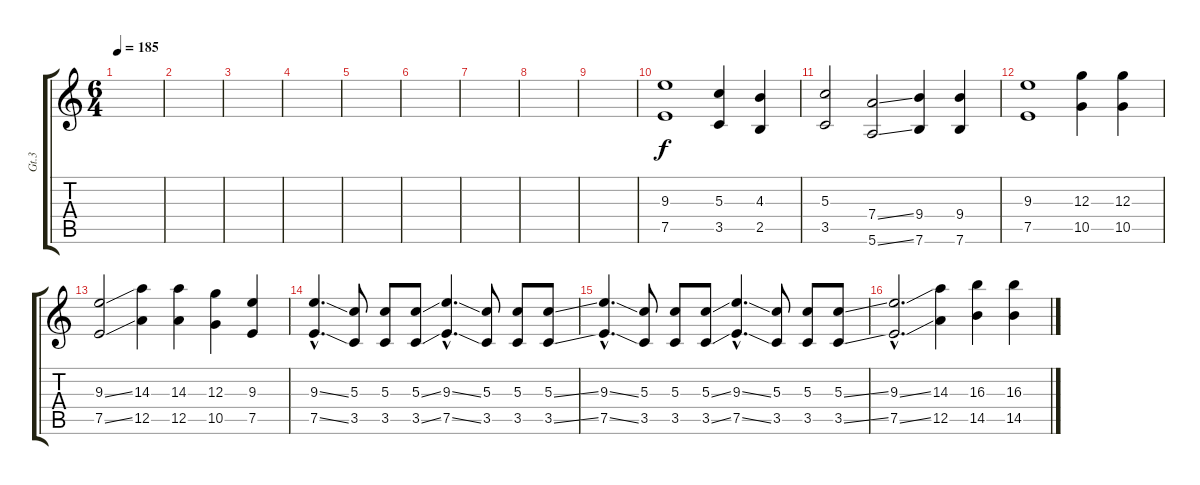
\track ("Gt.3" "Gt.3") {instrument electricguitarjazz}
\staff {score tabs}
\tuning (E4 B3 G3 D3 A2 E2) {hide}
\ts (6 4)
\tempo 185
\clef g2
\ks c
|
|
|
|
|
|
|
|
|
(9.3 7.5).1 (5.3 3.5).4 (4.3 2.5).4 |
(5.3 3.5).2 (7.4{ss} 5.6{ss}).2 (9.4 7.6).4 (9.4 7.6).4 |
(9.3 7.5).1 (12.3 10.5).4 (12.3 10.5).4 |
(9.3{ss} 7.5{ss}).2 (14.3 12.5).4 (14.3 12.5).4 (12.3 10.5).4 (9.3 7.5).4 |
(9.3{ss hac} 7.5{ss hac}).4{d} (5.3 3.5).8 (5.3 3.5).8 (5.3{ss} 3.5{ss}).8 (9.3{ss hac} 7.5{ss hac}).4{d} (5.3 3.5).8 (5.3 3.5).8 (5.3{ss} 3.5{ss}).8 |
(9.3{ss hac} 7.5{ss hac}).4{d} (5.3 3.5).8 (5.3 3.5).8 (5.3{ss} 3.5{ss}).8 (9.3{ss hac} 7.5{ss hac}).4{d} (5.3 3.5).8 (5.3 3.5).8 (5.3{ss} 3.5{ss}).8 |
(9.3{ss hac} 7.5{ss hac}).2{d} (14.3 12.5).4 (16.3 14.5).4 (16.3 14.5).4
